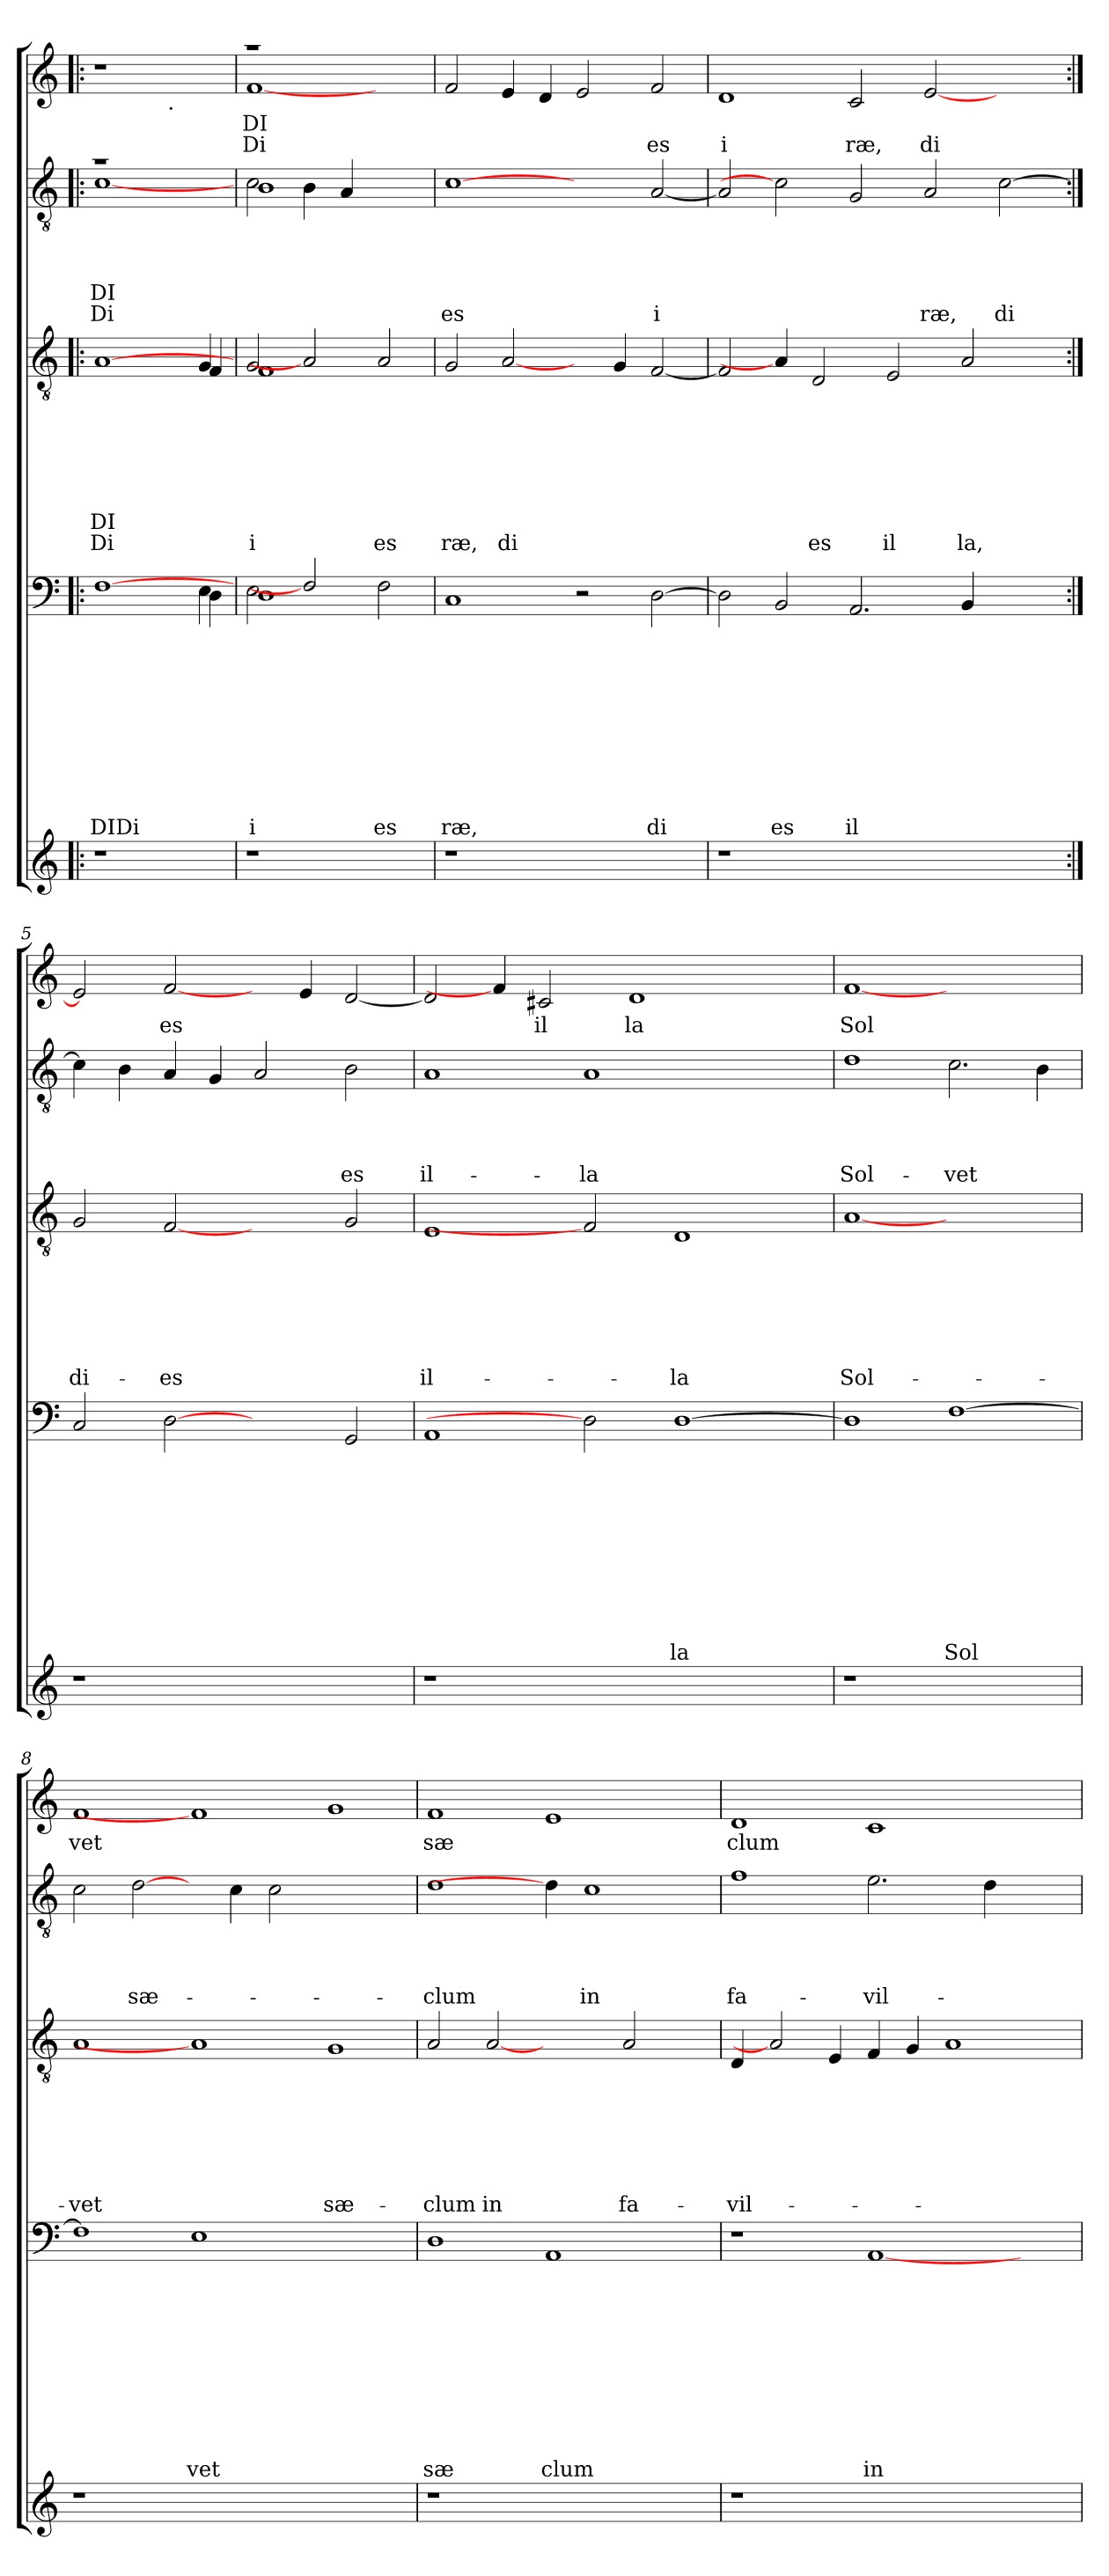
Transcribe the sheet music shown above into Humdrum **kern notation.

**kern	**kern	**text	**text	**text	**text	**text	**text	**text	**text	**text	**text	**kern	**text	**text	**text	**text	**text	**text	**text	**text	**kern	**text	**text	**text	**text	**text	**kern	**text	**text
*part5	*part4	*part4	*part4	*part4	*part4	*part4	*part4	*part4	*part4	*part4	*part4	*part3	*part3	*part3	*part3	*part3	*part3	*part3	*part3	*part3	*part2	*part2	*part2	*part2	*part2	*part2	*part1	*part1	*part1
*staff5	*staff4	*staff4	*staff4	*staff4	*staff4	*staff4	*staff4	*staff4	*staff4	*staff4	*staff4	*staff3	*staff3	*staff3	*staff3	*staff3	*staff3	*staff3	*staff3	*staff3	*staff2	*staff2	*staff2	*staff2	*staff2	*staff2	*staff1	*staff1	*staff1
!!LO:PB:g=z
*clefG2	*clefF4	*	*	*	*	*	*	*	*	*	*	*clefGv2	*	*	*	*	*	*	*	*	*clefGv2	*	*	*	*	*	*clefG2	*	*
*k[]	*k[]	*	*	*	*	*	*	*	*	*	*	*k[]	*	*	*	*	*	*	*	*	*k[]	*	*	*	*	*	*k[]	*	*
*C:	*C:	*	*	*	*	*	*	*	*	*	*	*C:	*	*	*	*	*	*	*	*	*C:	*	*	*	*	*	*C:	*	*
=1!|:	=1!|:	=1!|:	=1!|:	=1!|:	=1!|:	=1!|:	=1!|:	=1!|:	=1!|:	=1!|:	=1!|:	=1!|:	=1!|:	=1!|:	=1!|:	=1!|:	=1!|:	=1!|:	=1!|:	=1!|:	=1!|:	=1!|:	=1!|:	=1!|:	=1!|:	=1!|:	=1!|:	=1!|:	=1!|:
!	!	!	!	!	!	!	!	!	!	!	!	!	!	!	!	!	!	!	!	!	!LO:TX:a:t=A	!	!	!	!	!	!	!	!
!	!	!	!	!	!	!	!	!	!	!	!	!	!	!	!	!	!	!	!	!	!LO:TX:t=LTO	!	!	!	!	!	!	!	!
!	!	!	!	!	!	!	!	!	!	!	!	!LO:TX:a:t=T ENORE	!	!	!	!	!	!	!	!	!	!	!	!	!	!	!	!	!
!	!LO:TX:a:t=B ASSO	!	!	!	!	!	!	!	!	!	!	!	!	!	!	!	!	!	!	!	!	!	!	!	!	!	!	!	!
!	!	!	!	!	!	!	!	!	!	!	!LO:LY:b:rj	!	!	!	!	!	!	!	!LO:LY:b:rj	!LO:LY:b:rj	!	!	!	!	!LO:LY:b:rj	!LO:LY:b:rj	!	!	!
*	*^	*	*	*	*	*	*	*	*	*	*	*^	*	*	*	*	*	*	*	*	*^	*	*	*	*	*	*^	*	*
*	*	*^	*	*	*	*	*	*	*	*	*	*	*	*^	*	*	*	*	*	*	*	*	*	*	*	*	*	*	*	*	*	*	*
1r	[1F	2.ryy	2.ryy	.	.	.	.	.	.	.	.	.	DIDi	[1A	2.ryy	2.ryy	.	.	.	.	.	.	DI	Di	1ra	[>1c	.	.	.	DI	Di	1r	2ryy	.	.
.	.	.	.	.	.	.	.	.	.	.	.	.	.	.	.	.	.	.	.	.	.	.	.	.	.	.	.	.	.	.	.	.	16ryy	.	.
!	!	!	!	!	!	!	!	!	!	!	!	!	!	!	!	!	!	!	!	!	!	!	!	!	!	!	!	!	!	!	!	!	!LO:TX:b:t=.	!	!
.	.	.	.	.	.	.	.	.	.	.	.	.	.	.	.	.	.	.	.	.	.	.	.	.	.	.	.	.	.	.	.	.	4..ryy	.	.
.	.	4E\	4D\	.	.	.	.	.	.	.	.	.	.	.	4G/	4F/	.	.	.	.	.	.	.	.	.	.	.	.	.	.	.	.	.	.	.
=2	=2	=2	=2	=2	=2	=2	=2	=2	=2	=2	=2	=2	=2	=2	=2	=2	=2	=2	=2	=2	=2	=2	=2	=2	=2	=2	=2	=2	=2	=2	=2	=2	=2	=2	=2
!	!	!	!	!	!	!	!	!	!	!	!	!	!LO:LY:b	!	!	!	!	!	!	!	!	!	!	!LO:LY:b	!	!	!	!	!	!	!	!	!	!LO:LY:b:rj	!LO:LY:b:rj
*	*	*v	*v	*	*	*	*	*	*	*	*	*	*	*	*	*	*	*	*	*	*	*	*	*	*	*	*	*	*	*	*	*	*	*	*
*	*	*	*	*	*	*	*	*	*	*	*	*	*	*v	*v	*	*	*	*	*	*	*	*	*	*	*	*	*	*	*	*	*	*	*
1r	2E\	1D	.	.	.	.	.	.	.	.	.	i	2G/	1F	.	.	.	.	.	.	.	i	2c\	1B	.	.	.	.	.	1raa	[<1f	DI	Di
.	2F]	.	.	.	.	.	.	.	.	.	.	.	2A]	.	.	.	.	.	.	.	.	.	4B\	.	.	.	.	.	.	.	.	.	.
.	.	.	.	.	.	.	.	.	.	.	.	.	.	.	.	.	.	.	.	.	.	.	4A/	.	.	.	.	.	.	.	.	.	.
!	!	!	!	!	!	!	!	!	!	!	!	!LO:LY:b	!	!	!	!	!	!	!	!	!	!LO:LY:b	!	!	!	!	!	!	!	!	!	!	!
2ryy	2F\	2ryy	.	.	.	.	.	.	.	.	.	es	2A/	2ryy	.	.	.	.	.	.	.	es	2ryy	2ryy	.	.	.	.	.	2ryy	2ryy	.	.
=3	=3	=3	=3	=3	=3	=3	=3	=3	=3	=3	=3	=3	=3	=3	=3	=3	=3	=3	=3	=3	=3	=3	=3	=3	=3	=3	=3	=3	=3	=3	=3	=3	=3
!	!	!	!	!	!	!	!	!	!	!	!	!LO:LY:b	!	!	!	!	!	!	!	!	!	!LO:LY:b	!	!	!	!	!	!	!LO:LY:b	!	!	!	!
*	*v	*v	*	*	*	*	*	*	*	*	*	*	*	*	*	*	*	*	*	*	*	*	*v	*v	*	*	*	*	*	*v	*v	*	*
*	*	*	*	*	*	*	*	*	*	*	*	*v	*v	*	*	*	*	*	*	*	*	*	*	*	*	*	*	*	*	*
1r	1C	.	.	.	.	.	.	.	.	.	ræ,	2G/	.	.	.	.	.	.	.	ræ,	[1c	.	.	.	.	es	2f/	.	.
!	!	!	!	!	!	!	!	!	!	!	!	!	!	!	!	!	!	!	!	!LO:LY:b	!	!	!	!	!	!	!	!	!
.	.	.	.	.	.	.	.	.	.	.	.	[2A/	.	.	.	.	.	.	.	di	.	.	.	.	.	.	4e/	.	.
.	.	.	.	.	.	.	.	.	.	.	.	.	.	.	.	.	.	.	.	.	.	.	.	.	.	.	4d/	.	.
1ryy	2r	.	.	.	.	.	.	.	.	.	.	4ryy	.	.	.	.	.	.	.	.	2ryy	.	.	.	.	.	2e/	.	.
.	.	.	.	.	.	.	.	.	.	.	.	4G/	.	.	.	.	.	.	.	.	.	.	.	.	.	.	.	.	.
!	!	!	!	!	!	!	!	!	!	!	!LO:LY:b	!	!	!	!	!	!	!	!	!	!	!	!	!	!	!LO:LY:b:rj	!	!	!LO:LY:b
.	[>2D\	.	.	.	.	.	.	.	.	.	di	[<2F/	.	.	.	.	.	.	.	.	[<2A/	.	.	.	.	i	2f/	.	es
=4	=4	=4	=4	=4	=4	=4	=4	=4	=4	=4	=4	=4	=4	=4	=4	=4	=4	=4	=4	=4	=4	=4	=4	=4	=4	=4	=4	=4	=4
!	!	!	!	!	!	!	!	!	!	!	!	!	!	!	!	!	!	!	!	!	!	!	!	!	!	!	!	!	!LO:LY:b
1r	2D\]	.	.	.	.	.	.	.	.	.	.	2F/]	.	.	.	.	.	.	.	.	2A/]	.	.	.	.	.	1d	.	i
!	!	!	!	!	!	!	!	!	!	!	!LO:LY:b	!	!	!	!	!	!	!	!	!	!	!	!	!	!	!	!	!	!
.	2BB/	.	.	.	.	.	.	.	.	.	es	4A/]	.	.	.	.	.	.	.	.	2c]	.	.	.	.	.	.	.	.
!	!	!	!	!	!	!	!	!	!	!	!	!	!	!	!	!	!	!	!	!LO:LY:b	!	!	!	!	!	!	!	!	!
.	.	.	.	.	.	.	.	.	.	.	.	2D/	.	.	.	.	.	.	.	es	.	.	.	.	.	.	.	.	.
!	!	!	!	!	!	!	!	!	!	!	!LO:LY:b	!	!	!	!	!	!	!	!	!	!	!	!	!	!	!	!	!	!LO:LY:b
1.ryy	2.AA/	.	.	.	.	.	.	.	.	.	il	.	.	.	.	.	.	.	.	.	2G/	.	.	.	.	.	2c/	.	ræ,
!	!	!	!	!	!	!	!	!	!	!	!	!	!	!	!	!	!	!	!	!LO:LY:b	!	!	!	!	!	!	!	!	!
.	.	.	.	.	.	.	.	.	.	.	.	2E/	.	.	.	.	.	.	.	il	.	.	.	.	.	.	.	.	.
!	!	!	!	!	!	!	!	!	!	!	!	!	!	!	!	!	!	!	!	!	!	!	!	!	!	!LO:LY:b	!	!	!LO:LY:b
.	.	.	.	.	.	.	.	.	.	.	.	.	.	.	.	.	.	.	.	.	2A/	.	.	.	.	ræ,	[<2e/	.	di
!	!	!	!	!	!	!	!	!	!	!	!	!	!	!	!	!	!	!	!	!LO:LY:b	!	!	!	!	!	!	!	!	!
.	4BB/	.	.	.	.	.	.	.	.	.	.	2A/	.	.	.	.	.	.	.	la,	.	.	.	.	.	.	.	.	.
!	!	!	!	!	!	!	!	!	!	!	!	!	!	!	!	!	!	!	!	!	!	!	!	!	!	!LO:LY:b	!	!	!
.	2ryy	.	.	.	.	.	.	.	.	.	.	.	.	.	.	.	.	.	.	.	[<2c\	.	.	.	.	di	2ryy	.	.
.	.	.	.	.	.	.	.	.	.	.	.	4ryy	.	.	.	.	.	.	.	.	.	.	.	.	.	.	.	.	.
!!LO:LB:g=z
=5:|!	=5:|!	=5:|!	=5:|!	=5:|!	=5:|!	=5:|!	=5:|!	=5:|!	=5:|!	=5:|!	=5:|!	=5:|!	=5:|!	=5:|!	=5:|!	=5:|!	=5:|!	=5:|!	=5:|!	=5:|!	=5:|!	=5:|!	=5:|!	=5:|!	=5:|!	=5:|!	=5:|!	=5:|!	=5:|!
!	!	!	!	!	!	!	!	!	!	!	!	!	!	!	!	!	!	!	!LO:LY:b	!	!	!	!	!	!	!	!	!	!
1r	2C/	.	.	.	.	.	.	.	.	.	.	2G/	.	.	.	.	.	.	di-	.	4c\]	.	.	.	.	.	2e/]	.	.
.	.	.	.	.	.	.	.	.	.	.	.	.	.	.	.	.	.	.	.	.	4B\	.	.	.	.	.	.	.	.
!	!	!	!	!	!	!	!	!	!	!	!	!	!	!	!	!	!	!	!LO:LY:b	!	!	!	!	!	!	!	!	!LO:LY:b	!
.	[2D	.	.	.	.	.	.	.	.	.	.	[2F	.	.	.	.	.	.	-es	.	4A/	.	.	.	.	.	[2f/	es	.
.	.	.	.	.	.	.	.	.	.	.	.	.	.	.	.	.	.	.	.	.	4G/	.	.	.	.	.	.	.	.
1ryy	2ryy	.	.	.	.	.	.	.	.	.	.	2ryy	.	.	.	.	.	.	.	.	2A/	.	.	.	.	.	4ryy	.	.
.	.	.	.	.	.	.	.	.	.	.	.	.	.	.	.	.	.	.	.	.	.	.	.	.	.	.	4e/	.	.
!	!	!	!	!	!	!	!	!	!	!	!	!	!	!	!	!	!	!	!	!	!	!	!	!	!LO:LY:b	!	!	!	!
.	2GG/	.	.	.	.	.	.	.	.	.	.	2G/	.	.	.	.	.	.	.	.	2B\	.	.	.	es	.	[<2d/	.	.
=6	=6	=6	=6	=6	=6	=6	=6	=6	=6	=6	=6	=6	=6	=6	=6	=6	=6	=6	=6	=6	=6	=6	=6	=6	=6	=6	=6	=6	=6
!	!	!	!	!	!	!	!	!	!	!	!	!	!	!	!	!	!	!	!LO:LY:b	!	!	!	!	!	!LO:LY:b	!	!	!	!
1r	1AA	.	.	.	.	.	.	.	.	.	.	1E	.	.	.	.	.	.	il-	.	1A	.	.	.	il-	.	2d/]	.	.
.	.	.	.	.	.	.	.	.	.	.	.	.	.	.	.	.	.	.	.	.	.	.	.	.	.	.	4f/]	.	.
!	!	!	!	!	!	!	!	!	!	!	!	!	!	!	!	!	!	!	!	!	!	!	!	!	!	!	!	!LO:LY:b	!
.	.	.	.	.	.	.	.	.	.	.	.	.	.	.	.	.	.	.	.	.	.	.	.	.	.	.	2c#/	il	.
!	!	!	!	!	!	!	!	!	!	!	!	!	!	!	!	!	!	!	!	!	!	!	!	!	!LO:LY:b	!	!	!	!
1.ryy	2D]	.	.	.	.	.	.	.	.	.	.	2F]	.	.	.	.	.	.	.	.	1A	.	.	.	-la	.	.	.	.
!	!	!	!	!	!	!	!	!	!	!	!	!	!	!	!	!	!	!	!	!	!	!	!	!	!	!	!	!LO:LY:b	!
.	.	.	.	.	.	.	.	.	.	.	.	.	.	.	.	.	.	.	.	.	.	.	.	.	.	.	1d	la	.
!	!	!	!	!	!	!	!	!	!	!	!LO:LY:b	!	!	!	!	!	!	!	!LO:LY:b	!	!	!	!	!	!	!	!	!	!
.	[>1D	.	.	.	.	.	.	.	.	.	la	1D	.	.	.	.	.	.	-la	.	.	.	.	.	.	.	.	.	.
.	.	.	.	.	.	.	.	.	.	.	.	.	.	.	.	.	.	.	.	.	2ryy	.	.	.	.	.	.	.	.
.	.	.	.	.	.	.	.	.	.	.	.	.	.	.	.	.	.	.	.	.	.	.	.	.	.	.	4ryy	.	.
=7	=7	=7	=7	=7	=7	=7	=7	=7	=7	=7	=7	=7	=7	=7	=7	=7	=7	=7	=7	=7	=7	=7	=7	=7	=7	=7	=7	=7	=7
!	!	!	!	!	!	!	!	!	!	!	!	!	!	!	!	!	!	!	!LO:LY:b	!	!	!	!	!	!LO:LY:b	!	!	!LO:LY:b	!
1r	1D]	.	.	.	.	.	.	.	.	.	.	[1A	.	.	.	.	.	.	Sol-	.	1d	.	.	.	Sol-	.	[1f	Sol	.
!	!	!	!	!	!	!	!	!	!	!	!LO:LY:b	!	!	!	!	!	!	!	!	!	!	!	!	!	!LO:LY:b	!	!	!	!
1ryy	[>1F	.	.	.	.	.	.	.	.	.	Sol	1ryy	.	.	.	.	.	.	.	.	2.c\	.	.	.	-vet	.	1ryy	.	.
.	.	.	.	.	.	.	.	.	.	.	.	.	.	.	.	.	.	.	.	.	4B\	.	.	.	.	.	.	.	.
=8	=8	=8	=8	=8	=8	=8	=8	=8	=8	=8	=8	=8	=8	=8	=8	=8	=8	=8	=8	=8	=8	=8	=8	=8	=8	=8	=8	=8	=8
!	!	!	!	!	!	!	!	!	!	!	!	!	!	!	!	!	!	!	!LO:LY:b	!	!	!	!	!	!	!	!	!LO:LY:b	!
1r	1F]	.	.	.	.	.	.	.	.	.	.	1A	.	.	.	.	.	.	-vet	.	2c\	.	.	.	.	.	1f	vet	.
!	!	!	!	!	!	!	!	!	!	!	!	!	!	!	!	!	!	!	!	!	!	!	!	!	!LO:LY:b	!	!	!	!
.	.	.	.	.	.	.	.	.	.	.	.	.	.	.	.	.	.	.	.	.	[2d\	.	.	.	sæ-	.	.	.	.
!	!	!	!	!	!	!	!	!	!	!	!LO:LY:b	!	!	!	!	!	!	!	!	!	!	!	!	!	!	!	!	!	!
0ryy	1E	.	.	.	.	.	.	.	.	.	vet	1A]	.	.	.	.	.	.	.	.	4ryy	.	.	.	.	.	1f]	.	.
.	.	.	.	.	.	.	.	.	.	.	.	.	.	.	.	.	.	.	.	.	4c\	.	.	.	.	.	.	.	.
.	.	.	.	.	.	.	.	.	.	.	.	.	.	.	.	.	.	.	.	.	2c\	.	.	.	.	.	.	.	.
!	!	!	!	!	!	!	!	!	!	!	!	!	!	!	!	!	!	!	!LO:LY:b	!	!	!	!	!	!	!	!	!	!
.	1ryy	.	.	.	.	.	.	.	.	.	.	1G	.	.	.	.	.	.	sæ-	.	1ryy	.	.	.	.	.	1g	.	.
=9	=9	=9	=9	=9	=9	=9	=9	=9	=9	=9	=9	=9	=9	=9	=9	=9	=9	=9	=9	=9	=9	=9	=9	=9	=9	=9	=9	=9	=9
!	!	!	!	!	!	!	!	!	!	!	!LO:LY:b	!	!	!	!	!	!	!	!LO:LY:b	!	!	!	!	!	!LO:LY:b	!	!	!LO:LY:b	!
1r	1D	.	.	.	.	.	.	.	.	.	sæ	2A/	.	.	.	.	.	.	-clum	.	1d	.	.	.	-clum	.	1f	sæ	.
!	!	!	!	!	!	!	!	!	!	!	!	!	!	!	!	!	!	!	!LO:LY:b	!	!	!	!	!	!	!	!	!	!
.	.	.	.	.	.	.	.	.	.	.	.	[2A	.	.	.	.	.	.	in	.	.	.	.	.	.	.	.	.	.
!	!	!	!	!	!	!	!	!	!	!	!LO:LY:b	!	!	!	!	!	!	!	!	!	!	!	!	!	!	!	!	!	!
1ryy	1AA	.	.	.	.	.	.	.	.	.	clum	2ryy	.	.	.	.	.	.	.	.	4d\]	.	.	.	.	.	1e	.	.
!	!	!	!	!	!	!	!	!	!	!	!	!	!	!	!	!	!	!	!	!	!	!	!	!	!LO:LY:b	!	!	!	!
.	.	.	.	.	.	.	.	.	.	.	.	.	.	.	.	.	.	.	.	.	1c	.	.	.	in	.	.	.	.
!	!	!	!	!	!	!	!	!	!	!	!	!	!	!	!	!	!	!	!LO:LY:b	!	!	!	!	!	!	!	!	!	!
.	.	.	.	.	.	.	.	.	.	.	.	2A/	.	.	.	.	.	.	fa-	.	.	.	.	.	.	.	.	.	.
4ryy	4ryy	.	.	.	.	.	.	.	.	.	.	4ryy	.	.	.	.	.	.	.	.	.	.	.	.	.	.	4ryy	.	.
=10	=10	=10	=10	=10	=10	=10	=10	=10	=10	=10	=10	=10	=10	=10	=10	=10	=10	=10	=10	=10	=10	=10	=10	=10	=10	=10	=10	=10	=10
!	!	!	!	!	!	!	!	!	!	!	!	!	!	!	!	!	!	!	!LO:LY:b	!	!	!	!	!	!LO:LY:b	!	!	!LO:LY:b	!
1r	1r	.	.	.	.	.	.	.	.	.	.	4D/	.	.	.	.	.	.	-vil-	.	1f	.	.	.	fa-	.	1d	clum	.
.	.	.	.	.	.	.	.	.	.	.	.	2A]	.	.	.	.	.	.	.	.	.	.	.	.	.	.	.	.	.
.	.	.	.	.	.	.	.	.	.	.	.	4E/	.	.	.	.	.	.	.	.	.	.	.	.	.	.	.	.	.
!	!	!	!	!	!	!	!	!	!	!	!LO:LY:b	!	!	!	!	!	!	!	!	!	!	!	!	!	!LO:LY:b	!	!	!	!
1.ryy	[>1AA	.	.	.	.	.	.	.	.	.	in	4F/	.	.	.	.	.	.	.	.	2.e\	.	.	.	-vil-	.	1c	.	.
.	.	.	.	.	.	.	.	.	.	.	.	4G/	.	.	.	.	.	.	.	.	.	.	.	.	.	.	.	.	.
.	.	.	.	.	.	.	.	.	.	.	.	1A	.	.	.	.	.	.	.	.	.	.	.	.	.	.	.	.	.
.	.	.	.	.	.	.	.	.	.	.	.	.	.	.	.	.	.	.	.	.	4d\	.	.	.	.	.	.	.	.
.	2ryy	.	.	.	.	.	.	.	.	.	.	.	.	.	.	.	.	.	.	.	2ryy	.	.	.	.	.	2ryy	.	.
=	=	=	=	=	=	=	=	=	=	=	=	=	=	=	=	=	=	=	=	=	=	=	=	=	=	=	=	=	=
*-	*-	*-	*-	*-	*-	*-	*-	*-	*-	*-	*-	*-	*-	*-	*-	*-	*-	*-	*-	*-	*-	*-	*-	*-	*-	*-	*-	*-	*-
